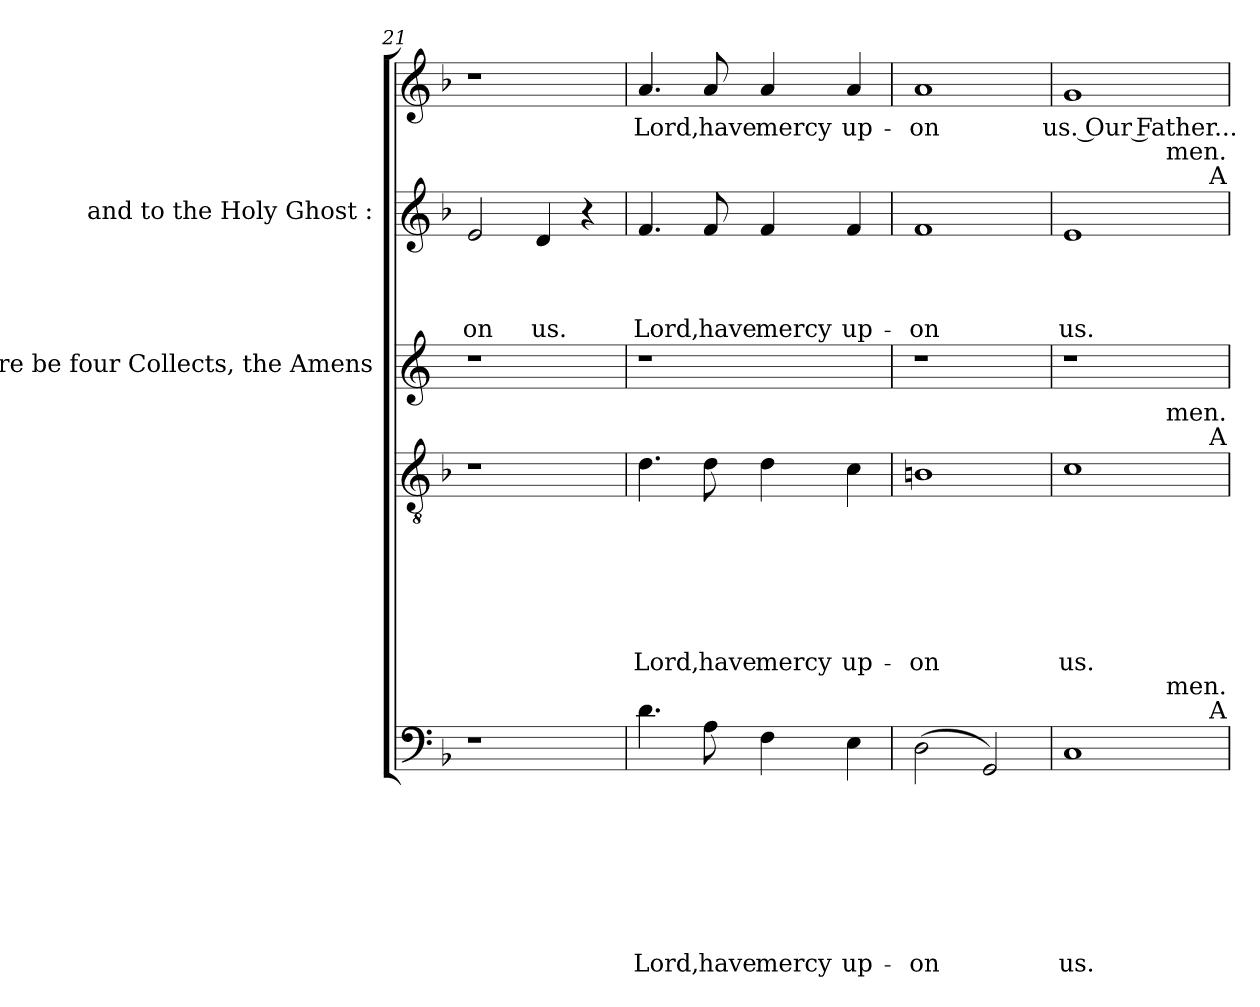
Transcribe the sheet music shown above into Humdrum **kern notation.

**kern	**text	**text	**text	**text	**text	**text	**text	**text	**kern	**text	**text	**text	**text	**text	**text	**text	**kern	**kern	**text	**text	**text	**text	**kern	**text
*part5	*part5	*part5	*part5	*part5	*part5	*part5	*part5	*part5	*part4	*part4	*part4	*part4	*part4	*part4	*part4	*part4	*part3	*part2	*part2	*part2	*part2	*part2	*part1	*part1
*staff5	*staff5	*staff5	*staff5	*staff5	*staff5	*staff5	*staff5	*staff5	*staff4	*staff4	*staff4	*staff4	*staff4	*staff4	*staff4	*staff4	*staff3	*staff2	*staff2	*staff2	*staff2	*staff2	*staff1	*staff1
*	*	*	*	*	*	*	*	*	*	*	*	*	*	*	*	*	*I"Ifthere be four Collects, the Amens	*I"and to the Holy Ghost :	*	*	*	*	*	*
*	*	*	*	*	*	*	*	*	*	*	*	*	*	*	*	*	*I'Ch	*	*	*	*	*	*	*
*clefF4	*	*	*	*	*	*	*	*	*clefGv2	*	*	*	*	*	*	*	*clefG2	*clefG2	*	*	*	*	*clefG2	*
*ITrd-3c-5	*	*	*	*	*	*	*	*	*ITrd-3c-5	*	*	*	*	*	*	*	*	*ITrd-3c-5	*	*	*	*	*ITrd-3c-5	*
*k[b-e-]	*	*	*	*	*	*	*	*	*k[b-e-]	*	*	*	*	*	*	*	*k[]	*k[b-e-]	*	*	*	*	*k[b-e-]	*
*B-:	*	*	*	*	*	*	*	*	*B-:	*	*	*	*	*	*	*	*C:	*B-:	*	*	*	*	*B-:	*
=21	=21	=21	=21	=21	=21	=21	=21	=21	=21	=21	=21	=21	=21	=21	=21	=21	=21	=21	=21	=21	=21	=21	=21	=21
!	!	!	!	!	!	!	!	!	!	!	!	!	!	!	!	!	!	!	!	!	!	!LO:LY:b	!	!
1r	.	.	.	.	.	.	.	.	1r	.	.	.	.	.	.	.	1r	2a/	.	.	.	-on	1r	.
!	!	!	!	!	!	!	!	!	!	!	!	!	!	!	!	!	!	!	!	!	!	!LO:LY:b	!	!
.	.	.	.	.	.	.	.	.	.	.	.	.	.	.	.	.	.	4g/	.	.	.	us.	.	.
.	.	.	.	.	.	.	.	.	.	.	.	.	.	.	.	.	.	4r	.	.	.	.	.	.
=22	=22	=22	=22	=22	=22	=22	=22	=22	=22	=22	=22	=22	=22	=22	=22	=22	=22	=22	=22	=22	=22	=22	=22	=22
!	!	!	!	!	!	!	!	!LO:LY:b	!	!	!	!	!	!	!	!LO:LY:b	!	!	!	!	!	!LO:LY:b	!	!LO:LY:b
4.g\	.	.	.	.	.	.	.	Lord,	4.g\	.	.	.	.	.	.	Lord,	1r	4.b-/	.	.	.	Lord,	4.dd/	Lord,
!	!	!	!	!	!	!	!	!LO:LY:b	!	!	!	!	!	!	!	!LO:LY:b	!	!	!	!	!	!LO:LY:b	!	!LO:LY:b
8d\	.	.	.	.	.	.	.	have	8g\	.	.	.	.	.	.	have	.	8b-/	.	.	.	have	8dd/	have
!	!	!	!	!	!	!	!	!LO:LY:b	!	!	!	!	!	!	!	!LO:LY:b	!	!	!	!	!	!LO:LY:b	!	!LO:LY:b
4B-\	.	.	.	.	.	.	.	mer­cy	4g\	.	.	.	.	.	.	mer­cy	.	4b-/	.	.	.	mer­cy	4dd/	mer­cy
!	!	!	!	!	!	!	!	!LO:LY:b	!	!	!	!	!	!	!	!LO:LY:b	!	!	!	!	!	!LO:LY:b	!	!LO:LY:b
4A\	.	.	.	.	.	.	.	up-	4f\	.	.	.	.	.	.	up-	.	4b-/	.	.	.	up-	4dd/	up-
=23	=23	=23	=23	=23	=23	=23	=23	=23	=23	=23	=23	=23	=23	=23	=23	=23	=23	=23	=23	=23	=23	=23	=23	=23
!	!	!	!	!	!	!	!	!LO:LY:b	!	!	!	!	!	!	!	!LO:LY:b	!	!	!	!	!	!LO:LY:b	!	!LO:LY:b
(>2G\	.	.	.	.	.	.	.	-on	1en	.	.	.	.	.	.	-on	1r	1b-	.	.	.	-on	1dd	-on
2C/)	.	.	.	.	.	.	.	.	.	.	.	.	.	.	.	.	.	.	.	.	.	.	.	.
=24	=24	=24	=24	=24	=24	=24	=24	=24	=24	=24	=24	=24	=24	=24	=24	=24	=24	=24	=24	=24	=24	=24	=24	=24
!	!	!	!	!	!	!	!	!LO:LY:b	!	!	!	!	!	!	!	!LO:LY:b	!	!	!	!	!	!LO:LY:b	!	!LO:LY:b
1F	.	.	.	.	.	.	.	us.	1f	.	.	.	.	.	.	us.	1r	1a	.	.	.	us.	1cc	us. Our Father...
!	!	!	!	!	!	!	!	!	!	!	!	!	!	!	!	!	!	!LO:TX:a:t=A	!	!	!	!	!	!
!	!	!	!	!	!	!	!	!	!	!	!	!	!	!	!	!	!	!LO:TX:a:t=men.	!	!	!	!	!	!
!	!	!	!	!	!	!	!	!	!LO:TX:a:t=A	!	!	!	!	!	!	!	!	!	!	!	!	!	!	!
!	!	!	!	!	!	!	!	!	!LO:TX:a:t=men.	!	!	!	!	!	!	!	!	!	!	!	!	!	!	!
!LO:TX:a:t=A	!	!	!	!	!	!	!	!	!	!	!	!	!	!	!	!	!	!	!	!	!	!	!	!
!LO:TX:a:t=men.	!	!	!	!	!	!	!	!	!	!	!	!	!	!	!	!	!	!	!	!	!	!	!	!
=	=	=	=	=	=	=	=	=	=	=	=	=	=	=	=	=	=	=	=	=	=	=	=	=
*-	*-	*-	*-	*-	*-	*-	*-	*-	*-	*-	*-	*-	*-	*-	*-	*-	*-	*-	*-	*-	*-	*-	*-	*-
